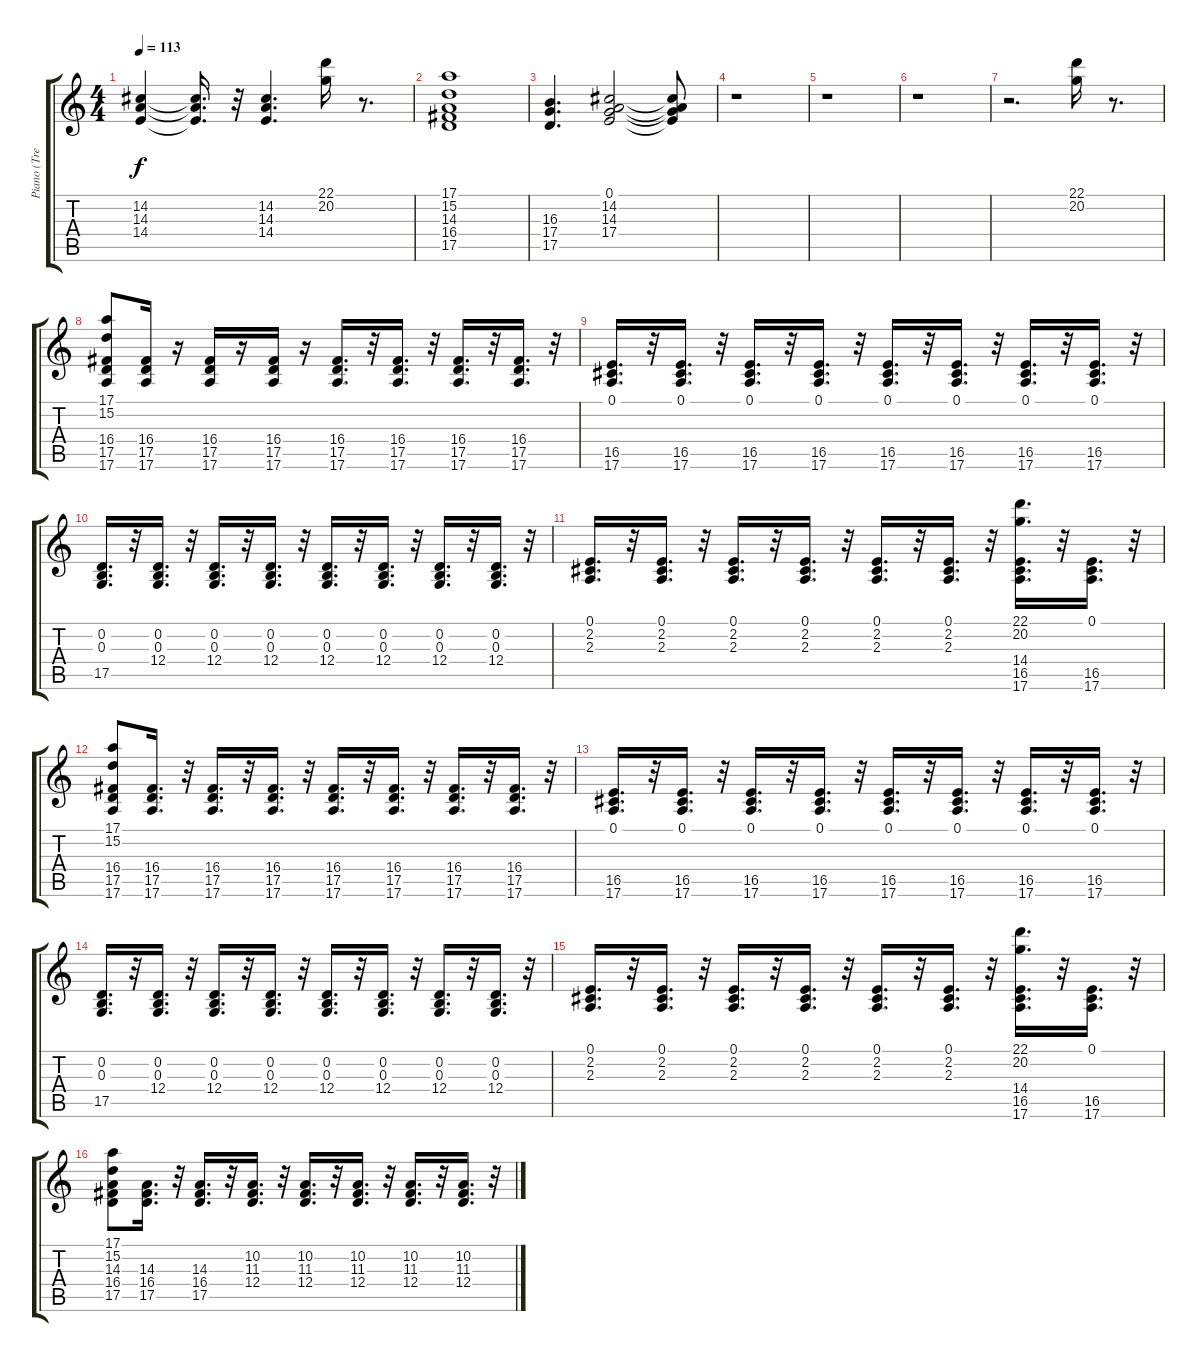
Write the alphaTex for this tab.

\track ("Piano (Treble)" "Piano (Tre") {instrument honkytonkpiano}
\staff {score tabs}
\tuning (E4 B3 G3 D3 A2 E2) {hide}
\ts (4 4)
\tempo 113
\clef g2
\ks c
(14.2 14.3 14.4).4{dy f} (14.2{t} 14.3{t} 14.4{t}).16{d} r.32 (14.2 14.3 14.4).4{d} (22.1 20.2).16 r.8{d} |
(17.1 15.2 14.3 16.4 17.5).1 |
(16.3 17.4 17.5).4{d} (0.1 14.2 14.3 17.4).2 (0.1{t} 14.2{t} 14.3{t} 17.4{t}).8 |
r.1 |
r.1 |
r.1 |
r.2{d} (22.1 20.2).16 r.8{d} |
(17.1 15.2 16.4 17.5 17.6).8 (16.4 17.5 17.6).16 r.16 (16.4 17.5 17.6).16 r.16 (16.4 17.5 17.6).16 r.16 (16.4 17.5 17.6).16{d} r.32 (16.4 17.5 17.6).16{d} r.32 (16.4 17.5 17.6).16{d} r.32 (16.4 17.5 17.6).16{d} r.32 |
(0.1 16.5 17.6).16{d} r.32 (0.1 16.5 17.6).16{d} r.32 (0.1 16.5 17.6).16{d} r.32 (0.1 16.5 17.6).16{d} r.32 (0.1 16.5 17.6).16{d} r.32 (0.1 16.5 17.6).16{d} r.32 (0.1 16.5 17.6).16{d} r.32 (0.1 16.5 17.6).16{d} r.32 |
(0.2 0.3 17.5).16{d} r.32 (0.2 0.3 12.4).16{d} r.32 (0.2 0.3 12.4).16{d} r.32 (0.2 0.3 12.4).16{d} r.32 (0.2 0.3 12.4).16{d} r.32 (0.2 0.3 12.4).16{d} r.32 (0.2 0.3 12.4).16{d} r.32 (0.2 0.3 12.4).16{d} r.32 |
(0.1 2.2 2.3).16{d} r.32 (0.1 2.2 2.3).16{d} r.32 (0.1 2.2 2.3).16{d} r.32 (0.1 2.2 2.3).16{d} r.32 (0.1 2.2 2.3).16{d} r.32 (0.1 2.2 2.3).16{d} r.32 (22.1 20.2 14.4 16.5 17.6).16{d} r.32 (0.1 16.5 17.6).16{d} r.32 |
(17.1 15.2 16.4 17.5 17.6).8 (16.4 17.5 17.6).16{d} r.32 (16.4 17.5 17.6).16{d} r.32 (16.4 17.5 17.6).16{d} r.32 (16.4 17.5 17.6).16{d} r.32 (16.4 17.5 17.6).16{d} r.32 (16.4 17.5 17.6).16{d} r.32 (16.4 17.5 17.6).16{d} r.32 |
(0.1 16.5 17.6).16{d} r.32 (0.1 16.5 17.6).16{d} r.32 (0.1 16.5 17.6).16{d} r.32 (0.1 16.5 17.6).16{d} r.32 (0.1 16.5 17.6).16{d} r.32 (0.1 16.5 17.6).16{d} r.32 (0.1 16.5 17.6).16{d} r.32 (0.1 16.5 17.6).16{d} r.32 |
(0.2 0.3 17.5).16{d} r.32 (0.2 0.3 12.4).16{d} r.32 (0.2 0.3 12.4).16{d} r.32 (0.2 0.3 12.4).16{d} r.32 (0.2 0.3 12.4).16{d} r.32 (0.2 0.3 12.4).16{d} r.32 (0.2 0.3 12.4).16{d} r.32 (0.2 0.3 12.4).16{d} r.32 |
(0.1 2.2 2.3).16{d} r.32 (0.1 2.2 2.3).16{d} r.32 (0.1 2.2 2.3).16{d} r.32 (0.1 2.2 2.3).16{d} r.32 (0.1 2.2 2.3).16{d} r.32 (0.1 2.2 2.3).16{d} r.32 (22.1 20.2 14.4 16.5 17.6).16{d} r.32 (0.1 16.5 17.6).16{d} r.32 |
(17.1 15.2 14.3 16.4 17.5).8 (14.3 16.4 17.5).16{d} r.32 (14.3 16.4 17.5).16{d} r.32 (10.2 11.3 12.4).16{d} r.32 (10.2 11.3 12.4).16{d} r.32 (10.2 11.3 12.4).16{d} r.32 (10.2 11.3 12.4).16{d} r.32 (10.2 11.3 12.4).16{d} r.32
